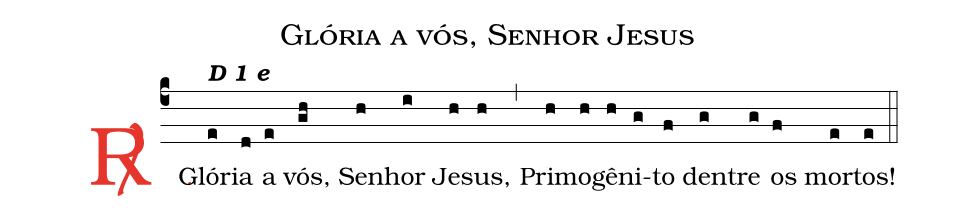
name: Glória a vós, Senhor Jesus;
%%
(c4)

<c><sp>R/</sp>.</c>() Gló<alt>\textbf{D 1 e}</alt>(e)ria(d) a(e) vós,(gh) Se(h)nhor(i) Je(h)sus,(h) (,) Pri(h)mo(h)gê(h)ni(g)to(f) den(g)tre(g) os(f) mor(e)tos!(e)

(::)
